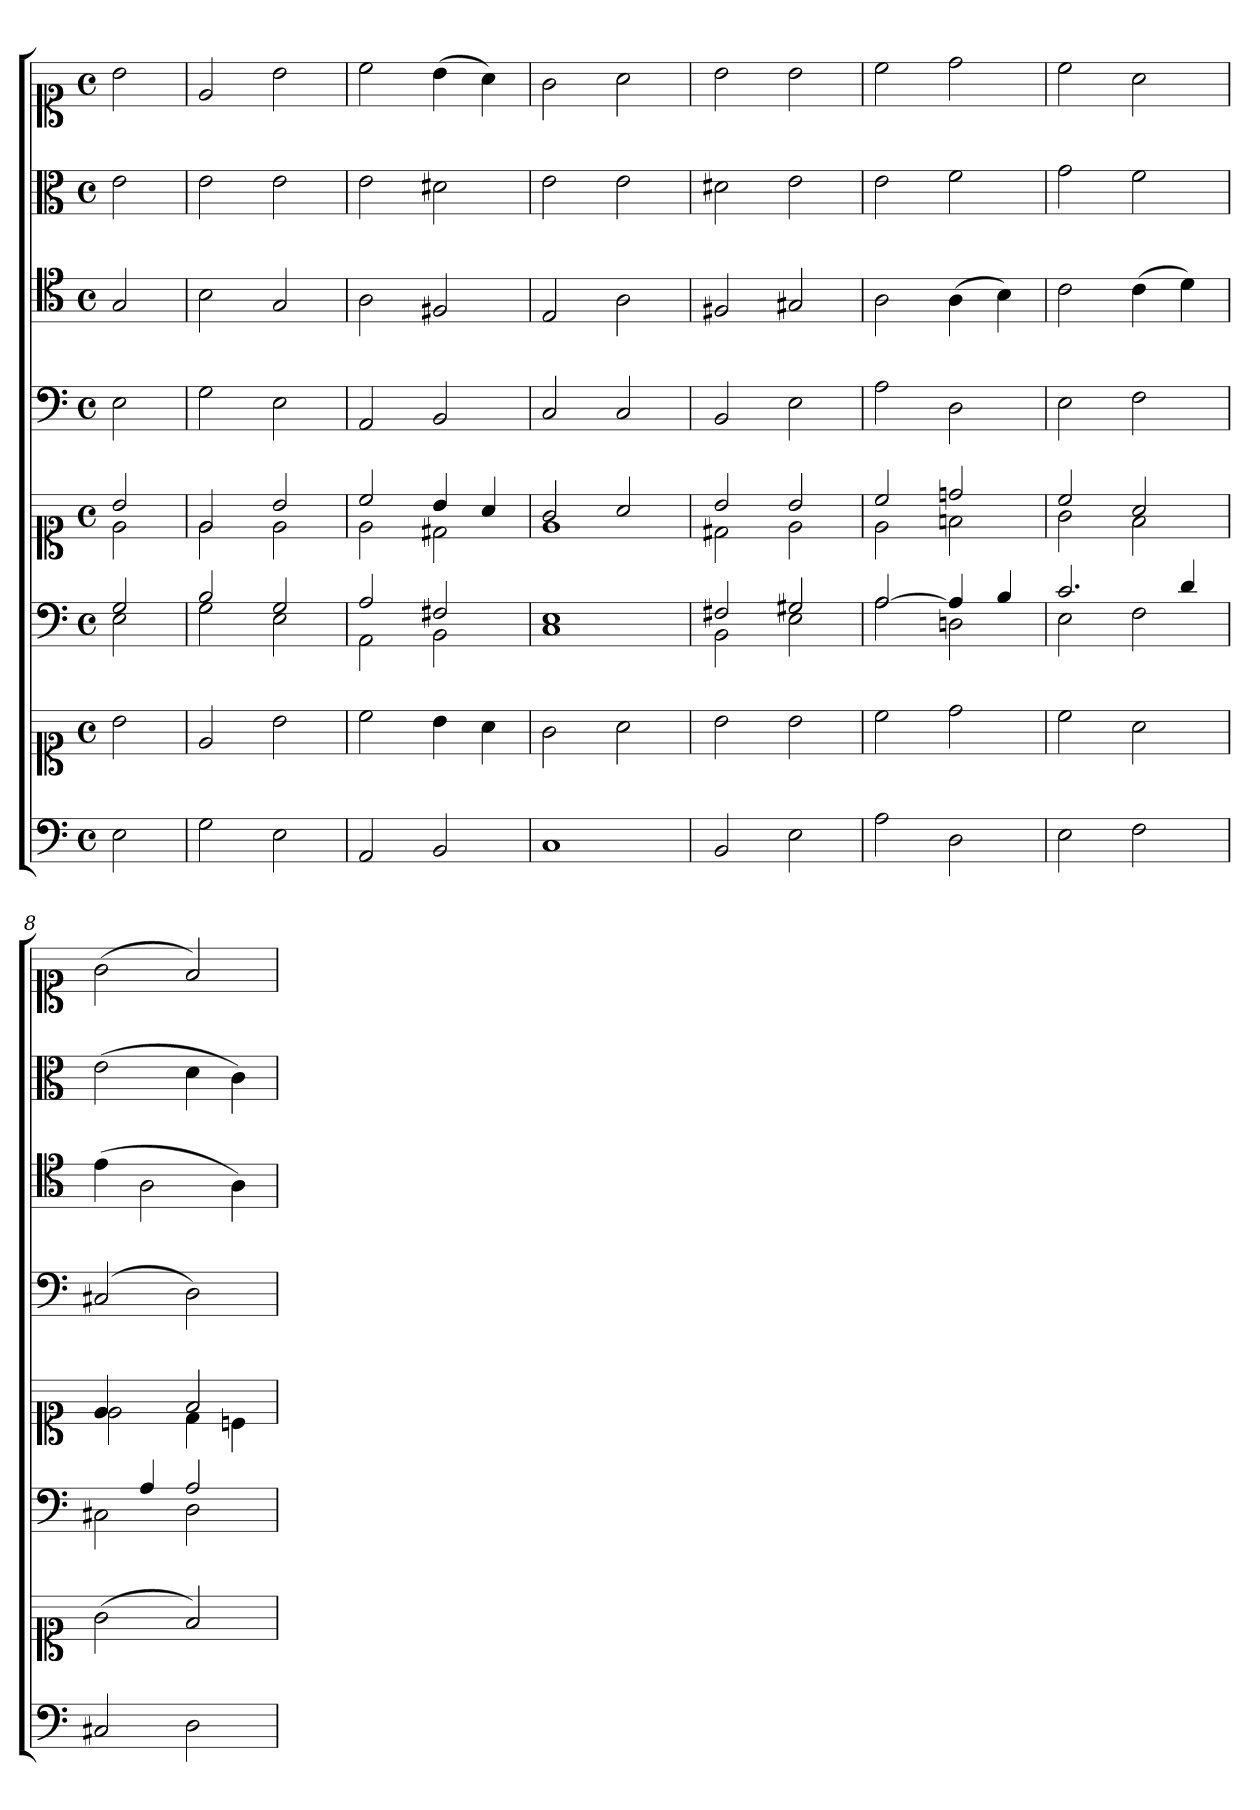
**kern	**kern	**kern	**kern	**kern	**kern	**kern	**kern
*part6	*part6	*part5	*part5	*part4	*part3	*part2	*part1
*staff8	*staff7	*staff6	*staff5	*staff4	*staff3	*staff2	*staff1
*clefF4	*clefC1	*clefF4	*clefC1	*clefF4	*clefC4	*clefC3	*clefC1
*k[]	*k[]	*k[]	*k[]	*k[]	*k[]	*k[]	*k[]
*M4/4	*M4/4	*M4/4	*M4/4	*M4/4	*M4/4	*M4/4	*M4/4
*met(c)	*met(c)	*met(c)	*met(c)	*met(c)	*met(c)	*met(c)	*met(c)
*MM180	*MM180	*MM180	*MM180	*MM180	*MM180	*MM180	*MM180
=1	=1	=1	=1	=1	=1	=1	=1
*	*	*^	*^	*	*	*	*
2E	2b	2G	2E	2b	2e	2E	2G	2e	2b
=2	=2	=2	=2	=2	=2	=2	=2	=2	=2
2G	2e	2B	2G	2e	2e	2G	2B	2e	2e
2E	2b	2G	2E	2b	2e	2E	2G	2e	2b
=3	=3	=3	=3	=3	=3	=3	=3	=3	=3
2AA	2cc	2A	2AA	2cc	2e	2AA	2A	2e	2cc
2BB	4b	2F#X	2BB	4b	2d#X	2BB	2F#X	2d#X	(4b
.	4a	.	.	4a	.	.	.	.	4a)
=4	=4	=4	=4	=4	=4	=4	=4	=4	=4
1C	2g	1E	1C	2g	1e	2C	2E	2e	2g
.	2a	.	.	2a	.	2C	2A	2e	2a
=5	=5	=5	=5	=5	=5	=5	=5	=5	=5
2BB	2b	2F#X	2BB	2b	2d#X	2BB	2F#X	2d#X	2b
2E	2b	2G#X	2E	2b	2e	2E	2G#X	2e	2b
=6	=6	=6	=6	=6	=6	=6	=6	=6	=6
2A	2cc	[2A	2A	2cc	2e	2A	2A	2e	2cc
2D	2dd	4A]	2Dn	2ddn	2fn	2D	(4A	2f	2dd
.	.	4B	.	.	.	.	4B)	.	.
=7	=7	=7	=7	=7	=7	=7	=7	=7	=7
2E	2cc	2.c	2E	2cc	2g	2E	2c	2g	2cc
2F	2a	.	2F	2a	2f	2F	(4c	2f	2a
.	.	4d	.	.	.	.	4d)	.	.
=8	=8	=8	=8	=8	=8	=8	=8	=8	=8
2C#X	(2g	4ryy	2C#X	4e	2e	(2C#X	(4e	(2e	(2g
.	.	4A	.	4ryy	.	.	2A	.	.
2D	2f)	2A	2D	2f	4d	2D)	.	4d	2f)
.	.	.	.	.	4cn	.	4A)	4c)	.
*	*	*v	*v	*	*	*	*	*	*
*	*	*	*v	*v	*	*	*	*
=	=	=	=	=	=	=	=
*-	*-	*-	*-	*-	*-	*-	*-
